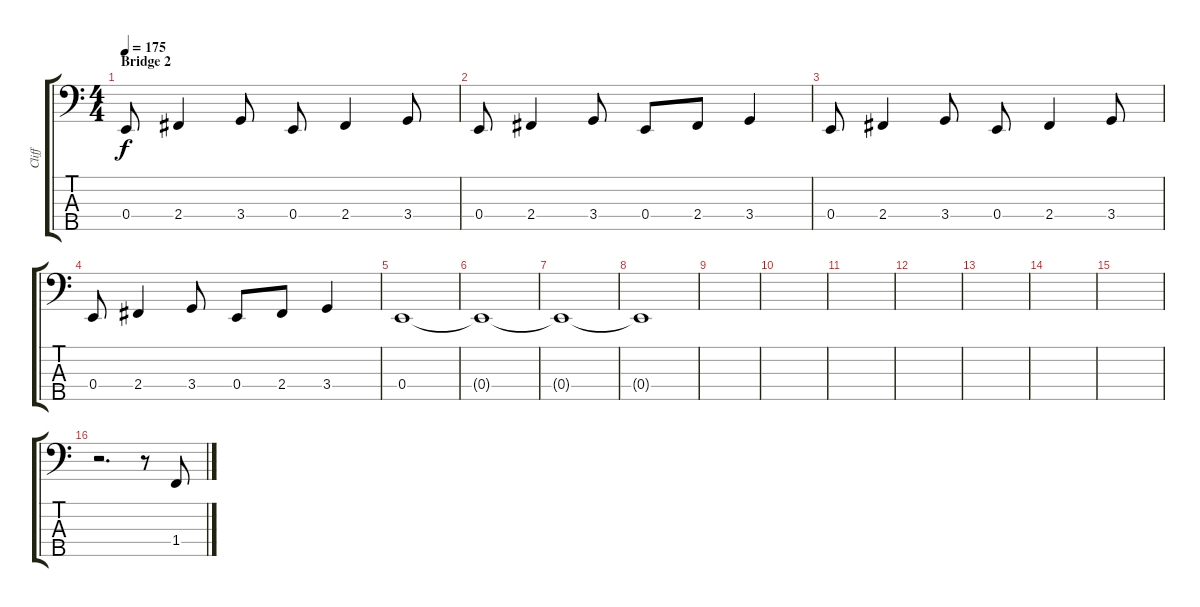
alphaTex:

\track ("Cliff" "Cliff") {instrument electricbassfinger}
\staff {score tabs}
\tuning (G2 D2 A1 E1 B0) {hide}
\ts (4 4)
\section ("" "Bridge 2")
\tempo 175
\clef f4
\ks c
0.4.8{dy f} 2.4.4 3.4.8 0.4.8 2.4.4 3.4.8 |
0.4.8 2.4.4 3.4.8 0.4.8 2.4.8 3.4.4 |
0.4.8 2.4.4 3.4.8 0.4.8 2.4.4 3.4.8 |
0.4.8 2.4.4 3.4.8 0.4.8 2.4.8 3.4.4 |
0.4.1 |
0.4{t}.1 |
0.4{t}.1 |
0.4{t}.1 |
|
|
|
|
|
|
|
r.2{d} r.8 1.4.8
